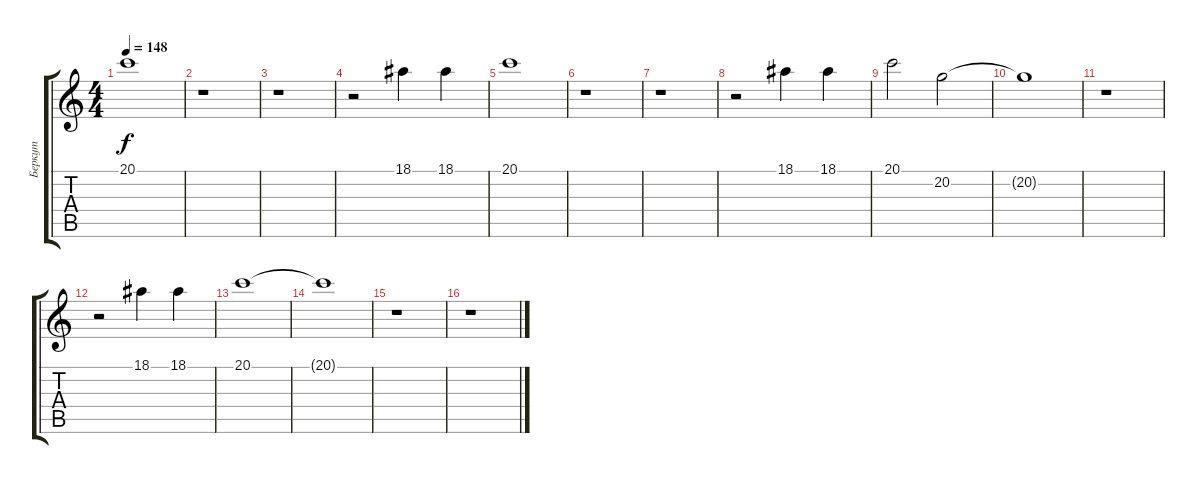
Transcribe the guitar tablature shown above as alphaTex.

\track ("Беркут" "Беркут") {instrument violin}
\staff {score tabs}
\tuning (E4 B3 G3 D3 A2 E2) {hide}
\ts (4 4)
\tempo 148
\clef g2
\ks c
20.1.1{dy f} |
r.1 |
r.1 |
r.2 18.1.4 18.1.4 |
20.1.1 |
r.1 |
r.1 |
r.2 18.1.4 18.1.4 |
20.1.2 20.2.2 |
20.2{t}.1 |
r.1 |
r.2 18.1.4 18.1.4 |
20.1.1 |
20.1{t}.1 |
r.1 |
r.1
